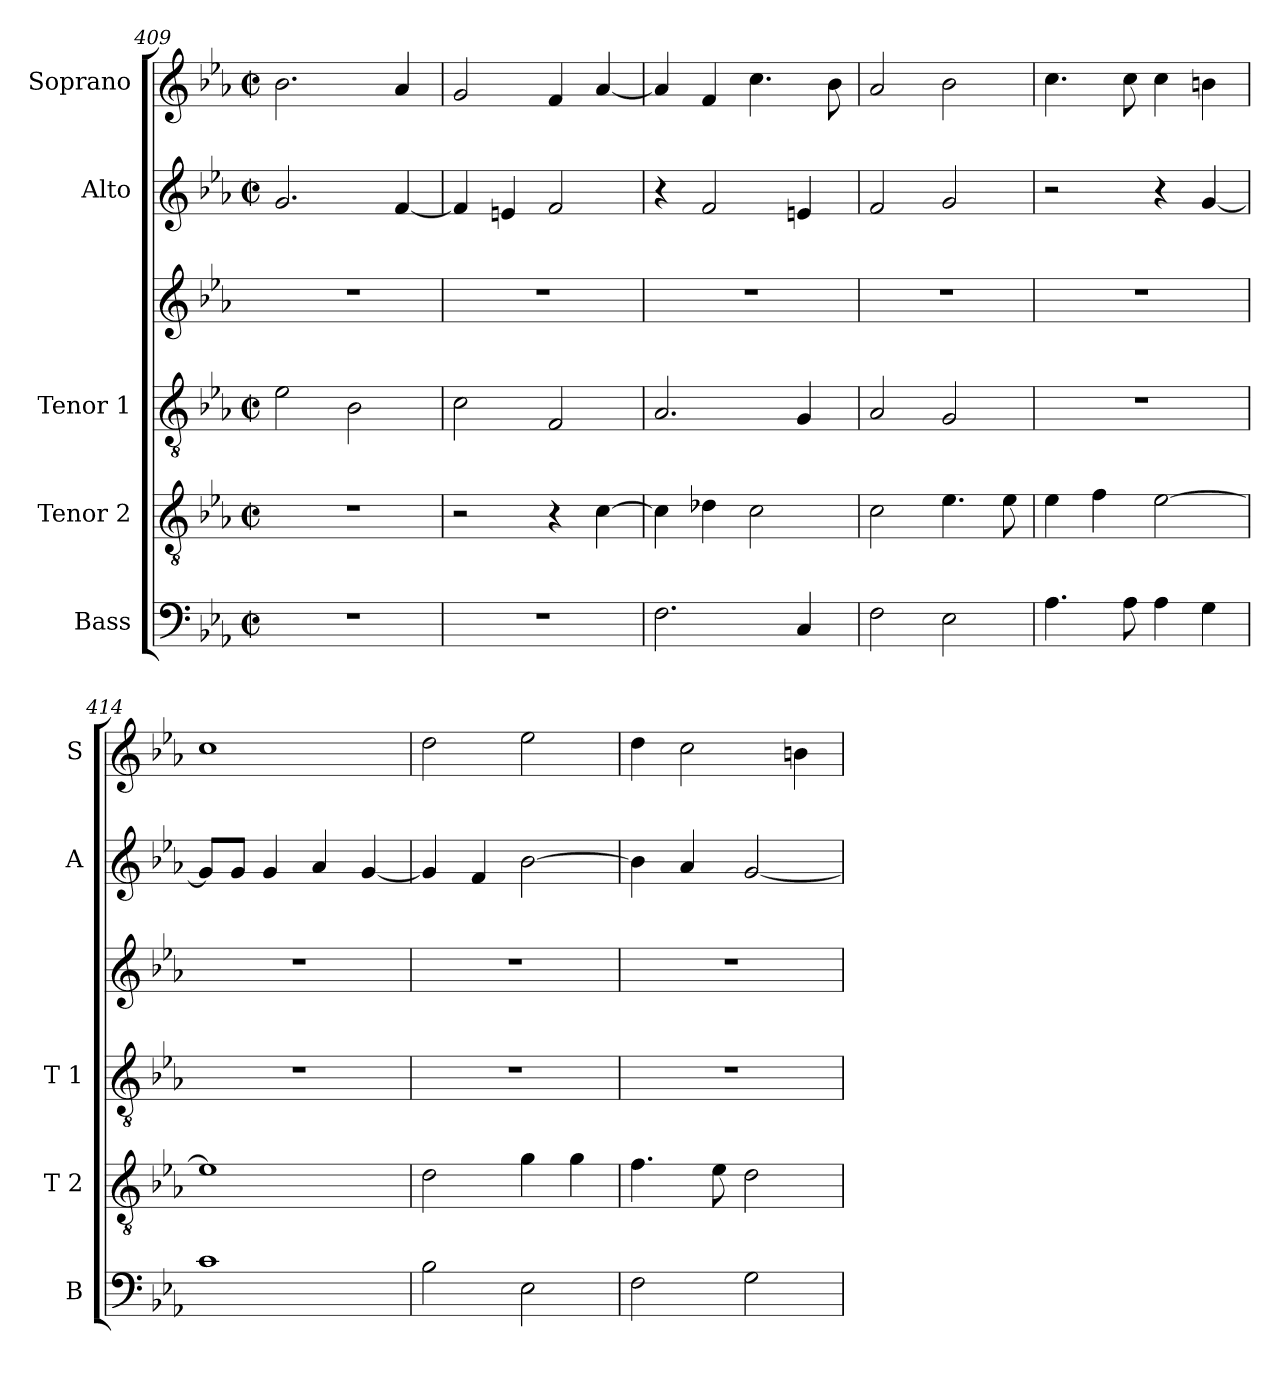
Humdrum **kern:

**kern	**kern	**kern	**kern	**kern	**kern
*part6	*part5	*part4	*part3	*part2	*part1
*staff6	*staff5	*staff4	*staff3	*staff2	*staff1
*I"Bass	*I"Tenor 2	*I"Tenor 1	*	*I"Alto	*I"Soprano
*I'B	*I'T 2	*I'T 1	*	*I'A	*I'S
!!LO:LB:g=z
*clefF4	*clefGv2	*clefGv2	*clefG2	*clefG2	*clefG2
*k[b-e-a-]	*k[b-e-a-]	*k[b-e-a-]	*k[b-e-a-]	*k[b-e-a-]	*k[b-e-a-]
*E-:	*E-:	*E-:	*E-:	*E-:	*E-:
*M2/2	*M2/2	*M2/2	*	*M2/2	*M2/2
*met(c|)	*met(c|)	*met(c|)	*	*met(c|)	*met(c|)
=409	=409	=409	=409	=409	=409
1r	1r	2e-\	1r	2.g/	2.b-\
.	.	2B-\	.	.	.
.	.	.	.	[<4f/	4a-/
=410	=410	=410	=410	=410	=410
1r	2r	2c\	1r	4f/]	2g/
.	.	.	.	4en/	.
.	4r	2F/	.	2f/	4f/
.	[>4c\	.	.	.	[<4a-/
=411	=411	=411	=411	=411	=411
2.F\	4c\]	2.A-/	1r	4r	4a-/]
.	4d-X\	.	.	2f/	4f/
.	2c\	.	.	.	4.cc\
4C/	.	4G/	.	4en/	.
.	.	.	.	.	8b-\
=412	=412	=412	=412	=412	=412
2F\	2c\	2A-/	1r	2f/	2a-/
2E-\	4.e-\	2G/	.	2g/	2b-\
.	8e-\	.	.	.	.
=413	=413	=413	=413	=413	=413
4.A-\	4e-\	1r	1r	2r	4.cc\
.	4f\	.	.	.	.
8A-\	.	.	.	.	8cc\
4A-\	[>2e-\	.	.	4r	4cc\
4G\	.	.	.	[<4g/	4bn\
=414	=414	=414	=414	=414	=414
1c	1e-]	1r	1r	8g/L]	1cc
.	.	.	.	8g/J	.
.	.	.	.	4g/	.
.	.	.	.	4a-/	.
.	.	.	.	[>4g/	.
!!LO:PB:g=z
=415	=415	=415	=415	=415	=415
2B-\	2d\	1r	1r	4g/]	2dd\
.	.	.	.	4f/	.
2E-\	4g\	.	.	[>2b-\	2ee-\
.	4g\	.	.	.	.
=416	=416	=416	=416	=416	=416
2F\	4.f\	1r	1r	4b-\]	4dd\
.	.	.	.	4a-/	2cc\
.	8e-\	.	.	.	.
2G\	2d\	.	.	[<2g/	.
.	.	.	.	.	4bn\
=	=	=	=	=	=
*-	*-	*-	*-	*-	*-
